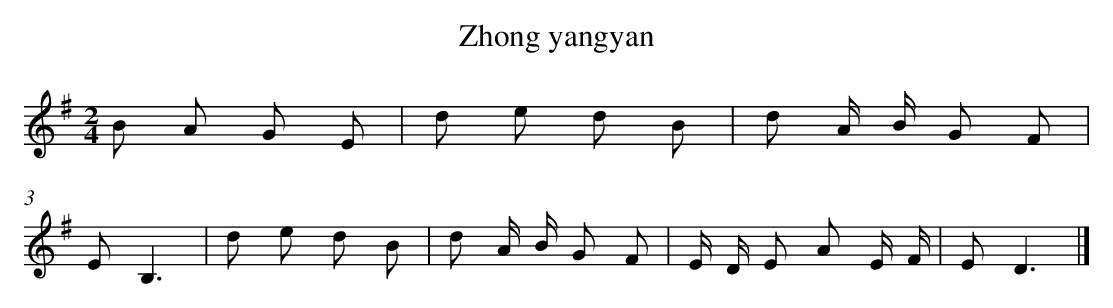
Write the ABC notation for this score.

X:1
T: Zhong yangyan
L: 1/8
M: 2/4
K: G
B A G E [I:setbarnb 1]|
d e d B |
d A/ B/ G F |
EB,3 |
d e d B |
d A/ B/ G F |
E/ D/ E A E/ F/ |
ED3 |]
